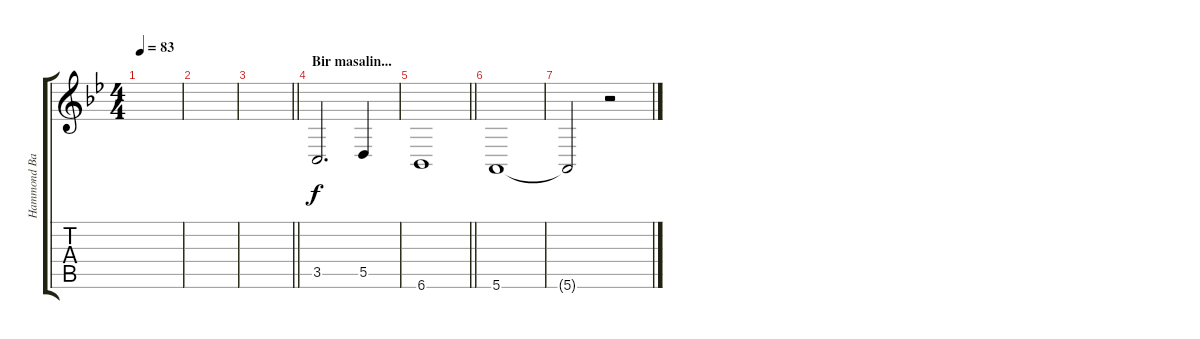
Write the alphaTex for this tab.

\track ("Hammond Bass" "Hammond Ba") {instrument drawbarorgan}
\staff {score tabs}
\tuning (E4 B3 G3 D3 A2 E2) {hide}
\ts (4 4)
\tempo 83
\clef g2
\ks gminor
|
|
\barLineRight lightlight
|
\section ("" "Bir masalin...")
3.5.2{d} 5.5.4 |
\barLineRight lightlight
6.6.1 |
5.6.1{volume 1} |
5.6{t}.2 r.2
